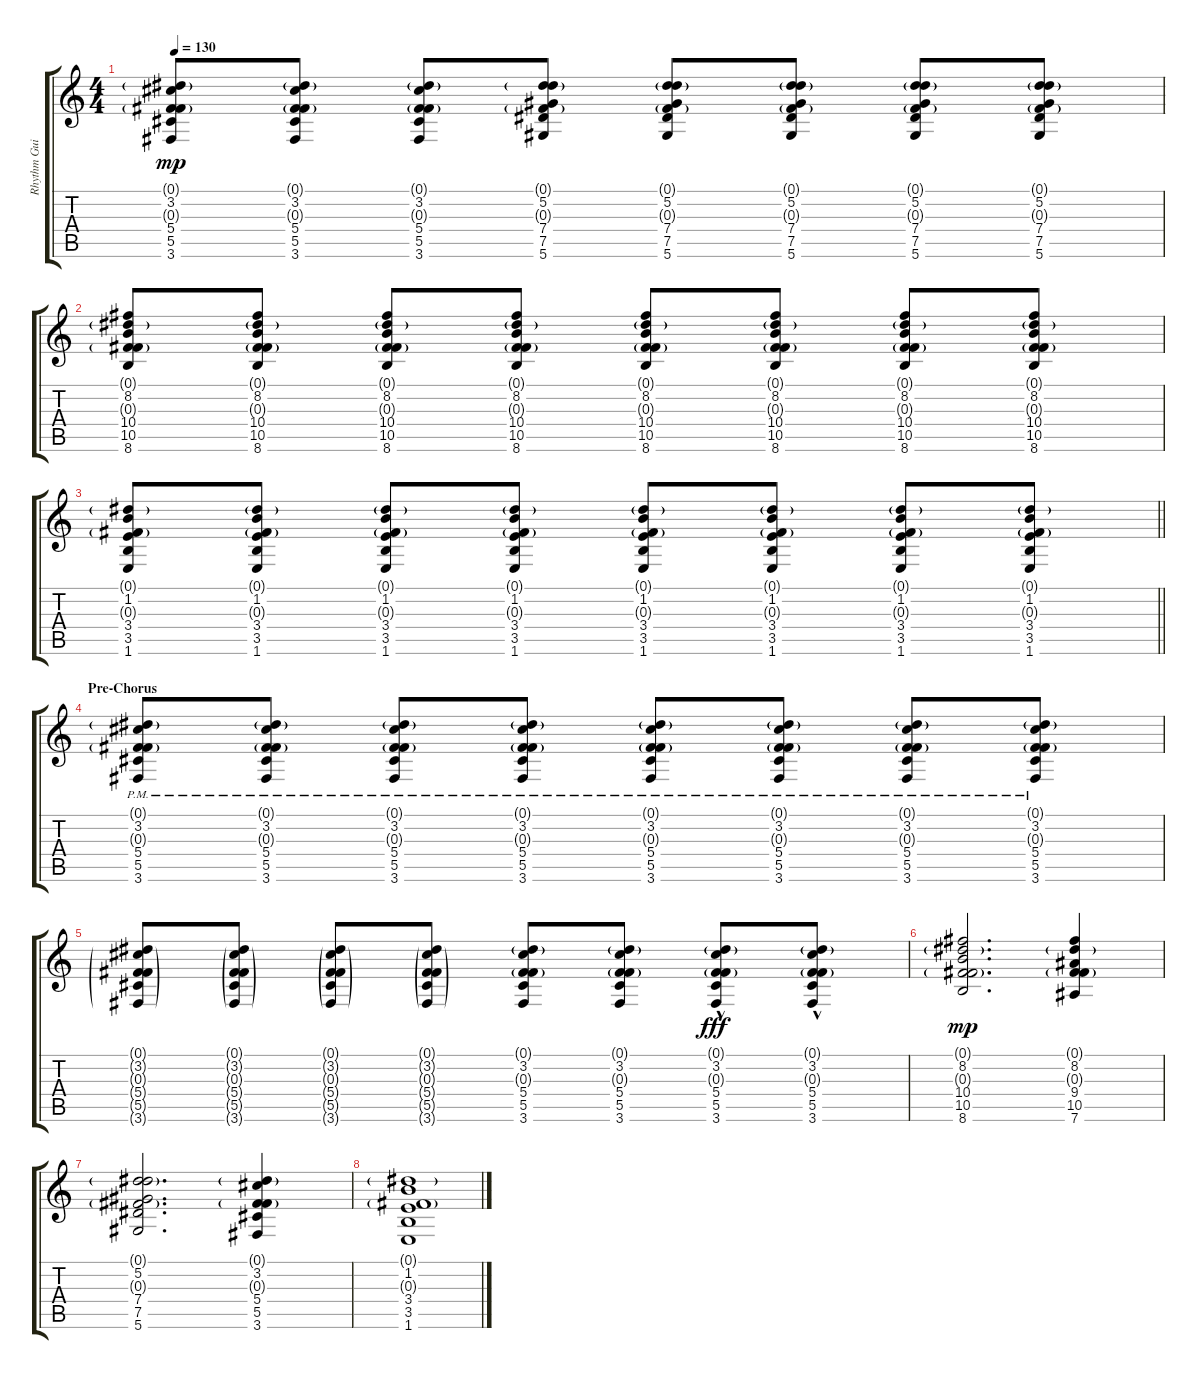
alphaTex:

\track ("Rhythm Guitar" "Rhythm Gui") {instrument overdrivenguitar}
\staff {score tabs}
\tuning (Eb4 Bb3 Gb3 Db3 Ab2 Eb2) {hide}
\ts (4 4)
\tempo 130
\clef g2
\ks c
(0.1{g} 3.2 0.3{g} 5.4 5.5 3.6).8{dy mp} (0.1{g} 3.2 0.3{g} 5.4 5.5 3.6).8 (0.1{g} 3.2 0.3{g} 5.4 5.5 3.6).8 (0.1{g} 5.2 0.3{g} 7.4 7.5 5.6).8 (0.1{g} 5.2 0.3{g} 7.4 7.5 5.6).8 (0.1{g} 5.2 0.3{g} 7.4 7.5 5.6).8 (0.1{g} 5.2 0.3{g} 7.4 7.5 5.6).8 (0.1{g} 5.2 0.3{g} 7.4 7.5 5.6).8 |
(0.1{g} 8.2 0.3{g} 10.4 10.5 8.6).8 (0.1{g} 8.2 0.3{g} 10.4 10.5 8.6).8 (0.1{g} 8.2 0.3{g} 10.4 10.5 8.6).8 (0.1{g} 8.2 0.3{g} 10.4 10.5 8.6).8 (0.1{g} 8.2 0.3{g} 10.4 10.5 8.6).8 (0.1{g} 8.2 0.3{g} 10.4 10.5 8.6).8 (0.1{g} 8.2 0.3{g} 10.4 10.5 8.6).8 (0.1{g} 8.2 0.3{g} 10.4 10.5 8.6).8 |
\barLineRight lightlight
(0.1{g} 1.2 0.3{g} 3.4 3.5 1.6).8 (0.1{g} 1.2 0.3{g} 3.4 3.5 1.6).8 (0.1{g} 1.2 0.3{g} 3.4 3.5 1.6).8 (0.1{g} 1.2 0.3{g} 3.4 3.5 1.6).8 (0.1{g} 1.2 0.3{g} 3.4 3.5 1.6).8 (0.1{g} 1.2 0.3{g} 3.4 3.5 1.6).8 (0.1{g} 1.2 0.3{g} 3.4 3.5 1.6).8 (0.1{g} 1.2 0.3{g} 3.4 3.5 1.6).8 |
\section ("" "Pre-Chorus")
(0.1{g pm} 3.2{pm} 0.3{g pm} 5.4{pm} 5.5{pm} 3.6{pm}).8 (0.1{g pm} 3.2{pm} 0.3{g pm} 5.4{pm} 5.5{pm} 3.6{pm}).8 (0.1{g pm} 3.2{pm} 0.3{g pm} 5.4{pm} 5.5{pm} 3.6{pm}).8 (0.1{g pm} 3.2{pm} 0.3{g pm} 5.4{pm} 5.5{pm} 3.6{pm}).8 (0.1{g pm} 3.2{pm} 0.3{g pm} 5.4{pm} 5.5{pm} 3.6{pm}).8 (0.1{g pm} 3.2{pm} 0.3{g pm} 5.4{pm} 5.5{pm} 3.6{pm}).8 (0.1{g pm} 3.2{pm} 0.3{g pm} 5.4{pm} 5.5{pm} 3.6{pm}).8 (0.1{g pm} 3.2{pm} 0.3{g pm} 5.4{pm} 5.5{pm} 3.6{pm}).8 |
(0.1{g} 3.2{g} 0.3{g} 5.4{g} 5.5{g} 3.6{g}).8 (0.1{g} 3.2{g} 0.3{g} 5.4{g} 5.5{g} 3.6{g}).8 (0.1{g} 3.2{g} 0.3{g} 5.4{g} 5.5{g} 3.6{g}).8 (0.1{g} 3.2{g} 0.3{g} 5.4{g} 5.5{g} 3.6{g}).8 (0.1{g} 3.2 0.3{g} 5.4 5.5 3.6).8 (0.1{g} 3.2 0.3{g} 5.4 5.5 3.6).8 (0.1{g} 3.2{hac} 0.3{g} 5.4{hac} 5.5{hac} 3.6{hac}).8{dy fff} (0.1{g} 3.2{hac} 0.3{g} 5.4{hac} 5.5{hac} 3.6{hac}).8 |
(0.1{g} 8.2 0.3{g} 10.4 10.5 8.6).2{d dy mp} (0.1{g} 8.2 0.3{g} 9.4 10.5 7.6).4 |
(0.1{g} 5.2 0.3{g} 7.4 7.5 5.6).2{d} (0.1{g} 3.2 0.3{g} 5.4 5.5 3.6).4 |
(0.1{g} 1.2 0.3{g} 3.4 3.5 1.6).1
